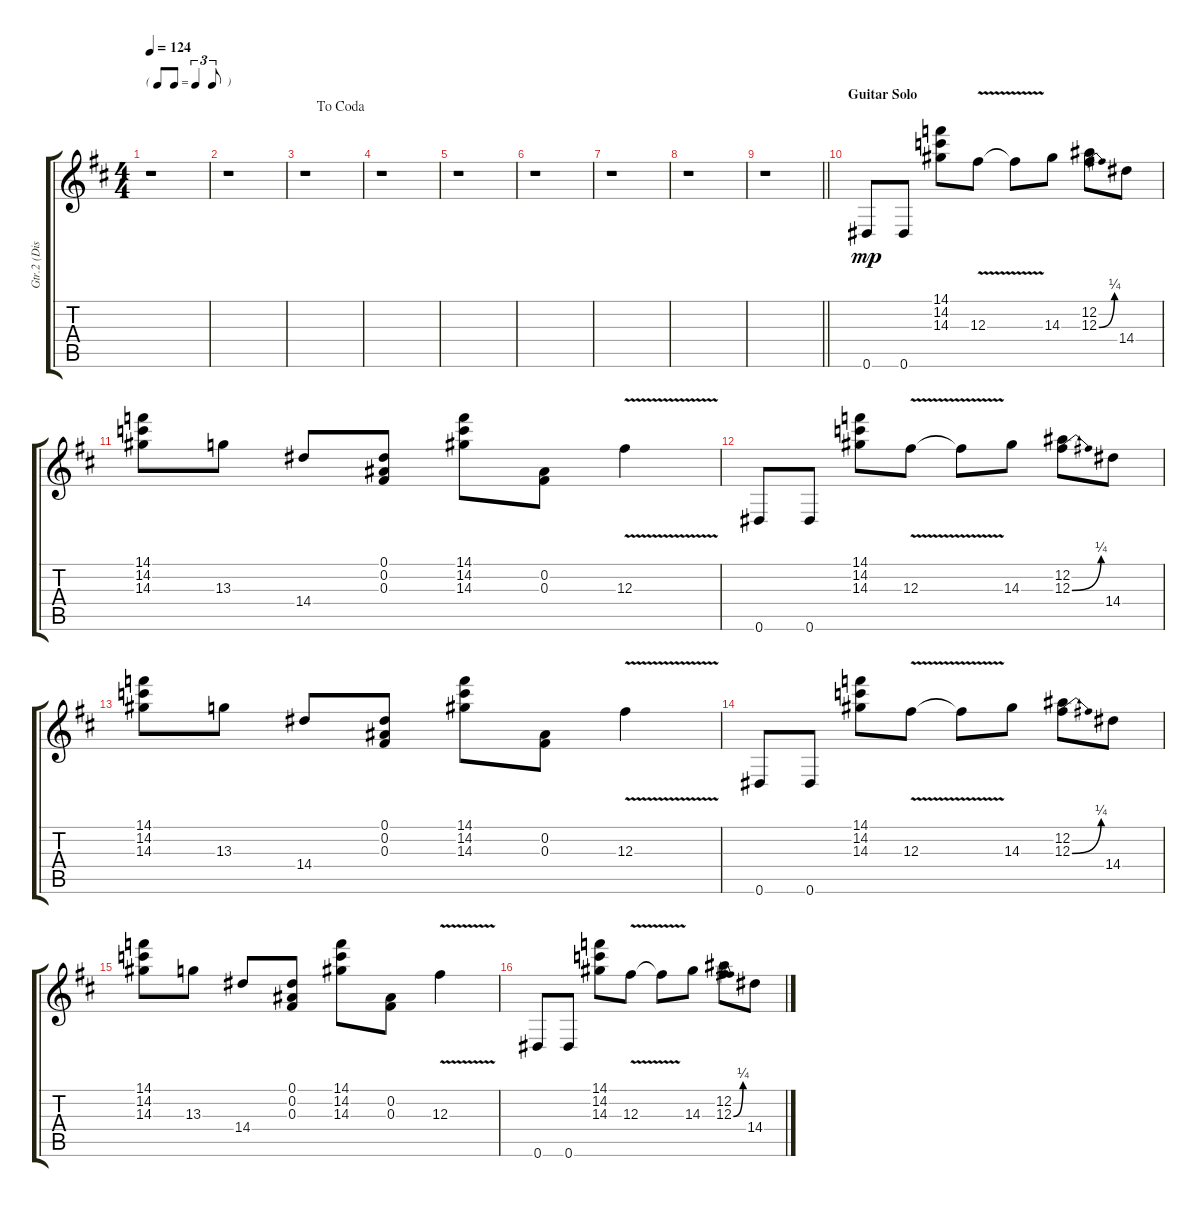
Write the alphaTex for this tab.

\track ("Gtr.2 (Distortion Gtr Tune Down 1/2 Step" "Gtr.2 (Dis") {instrument distortionguitar}
\staff {score tabs}
\tuning (Eb4 Bb3 Gb3 Db3 Ab2 Eb2) {hide}
\ts (4 4)
\tf triplet8th
\tempo 124
\clef g2
\ks d
r.1{dy mp} |
r.1 |
\jump dacoda
r.1 |
r.1 |
r.1 |
r.1 |
r.1 |
r.1 |
\barLineRight lightlight
r.1 |
\section ("" "Guitar Solo")
0.6.8 0.6.8 (14.1 14.2 14.3).8 12.3{v}.8 12.3{v t}.8 14.3.8 (12.2 12.3{be (bend 0 0 60 1)}).8 14.4.8 |
(14.1 14.2 14.3).8 13.3.8 14.4.8 (0.1 0.2 0.3).8 (14.1 14.2 14.3).8 (0.2 0.3).8 12.3{v}.4 |
0.6.8 0.6.8 (14.1 14.2 14.3).8 12.3{v}.8 12.3{v t}.8 14.3.8 (12.2 12.3{be (bend 0 0 60 1)}).8 14.4.8 |
(14.1 14.2 14.3).8 13.3.8 14.4.8 (0.1 0.2 0.3).8 (14.1 14.2 14.3).8 (0.2 0.3).8 12.3{v}.4 |
0.6.8 0.6.8 (14.1 14.2 14.3).8 12.3{v}.8 12.3{v t}.8 14.3.8 (12.2 12.3{be (bend 0 0 60 1)}).8 14.4.8 |
(14.1 14.2 14.3).8 13.3.8 14.4.8 (0.1 0.2 0.3).8 (14.1 14.2 14.3).8 (0.2 0.3).8 12.3{v}.4 |
0.6.8 0.6.8 (14.1 14.2 14.3).8 12.3{v}.8 12.3{v t}.8 14.3.8 (12.2 12.3{be (bend 0 0 60 1)}).8 14.4.8
